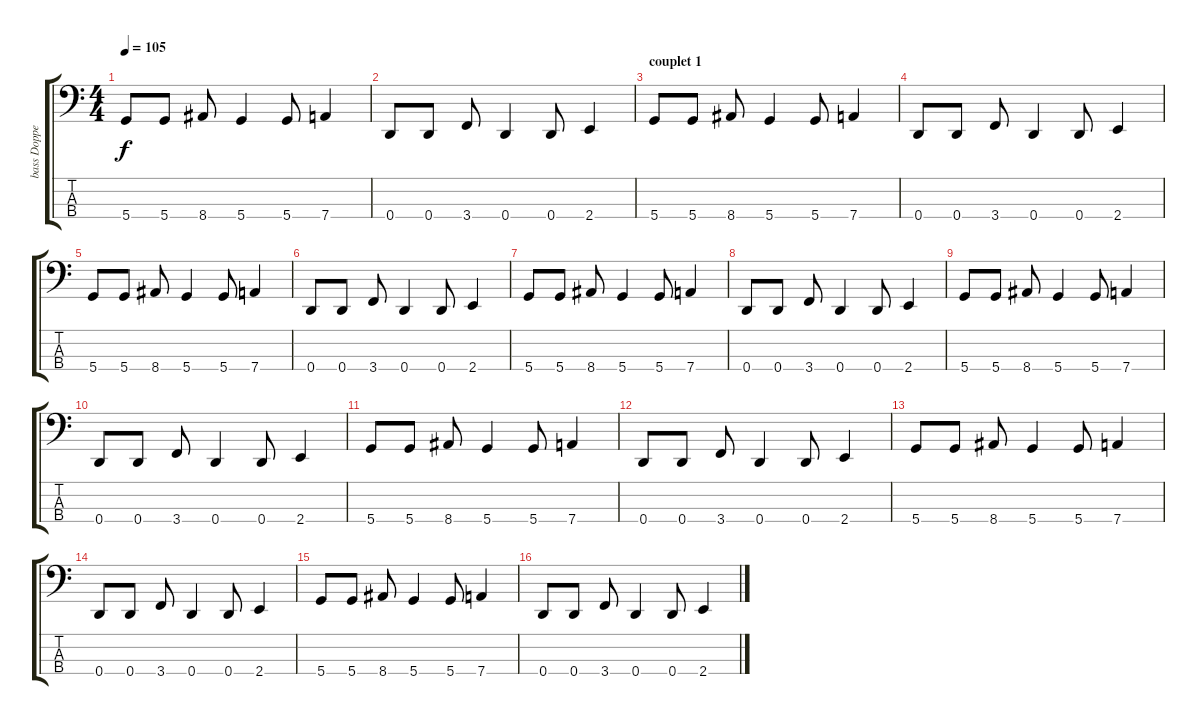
\track ("bass Dopped D" "bass Doppe") {instrument electricbasspick}
\staff {score tabs}
\tuning (G2 D2 A1 D1) {hide}
\ts (4 4)
\tempo 105
\clef f4
\ks c
5.4.8{dy f} 5.4.8 8.4.8 5.4.4 5.4.8 7.4.4 |
0.4.8 0.4.8 3.4.8 0.4.4 0.4.8 2.4.4 |
\section ("" "couplet 1")
5.4.8 5.4.8 8.4.8 5.4.4 5.4.8 7.4.4 |
0.4.8 0.4.8 3.4.8 0.4.4 0.4.8 2.4.4 |
5.4.8 5.4.8 8.4.8 5.4.4 5.4.8 7.4.4 |
0.4.8 0.4.8 3.4.8 0.4.4 0.4.8 2.4.4 |
5.4.8 5.4.8 8.4.8 5.4.4 5.4.8 7.4.4 |
0.4.8 0.4.8 3.4.8 0.4.4 0.4.8 2.4.4 |
5.4.8 5.4.8 8.4.8 5.4.4 5.4.8 7.4.4 |
0.4.8 0.4.8 3.4.8 0.4.4 0.4.8 2.4.4 |
5.4.8 5.4.8 8.4.8 5.4.4 5.4.8 7.4.4 |
0.4.8 0.4.8 3.4.8 0.4.4 0.4.8 2.4.4 |
5.4.8 5.4.8 8.4.8 5.4.4 5.4.8 7.4.4 |
0.4.8 0.4.8 3.4.8 0.4.4 0.4.8 2.4.4 |
5.4.8 5.4.8 8.4.8 5.4.4 5.4.8 7.4.4 |
0.4.8 0.4.8 3.4.8 0.4.4 0.4.8 2.4.4
